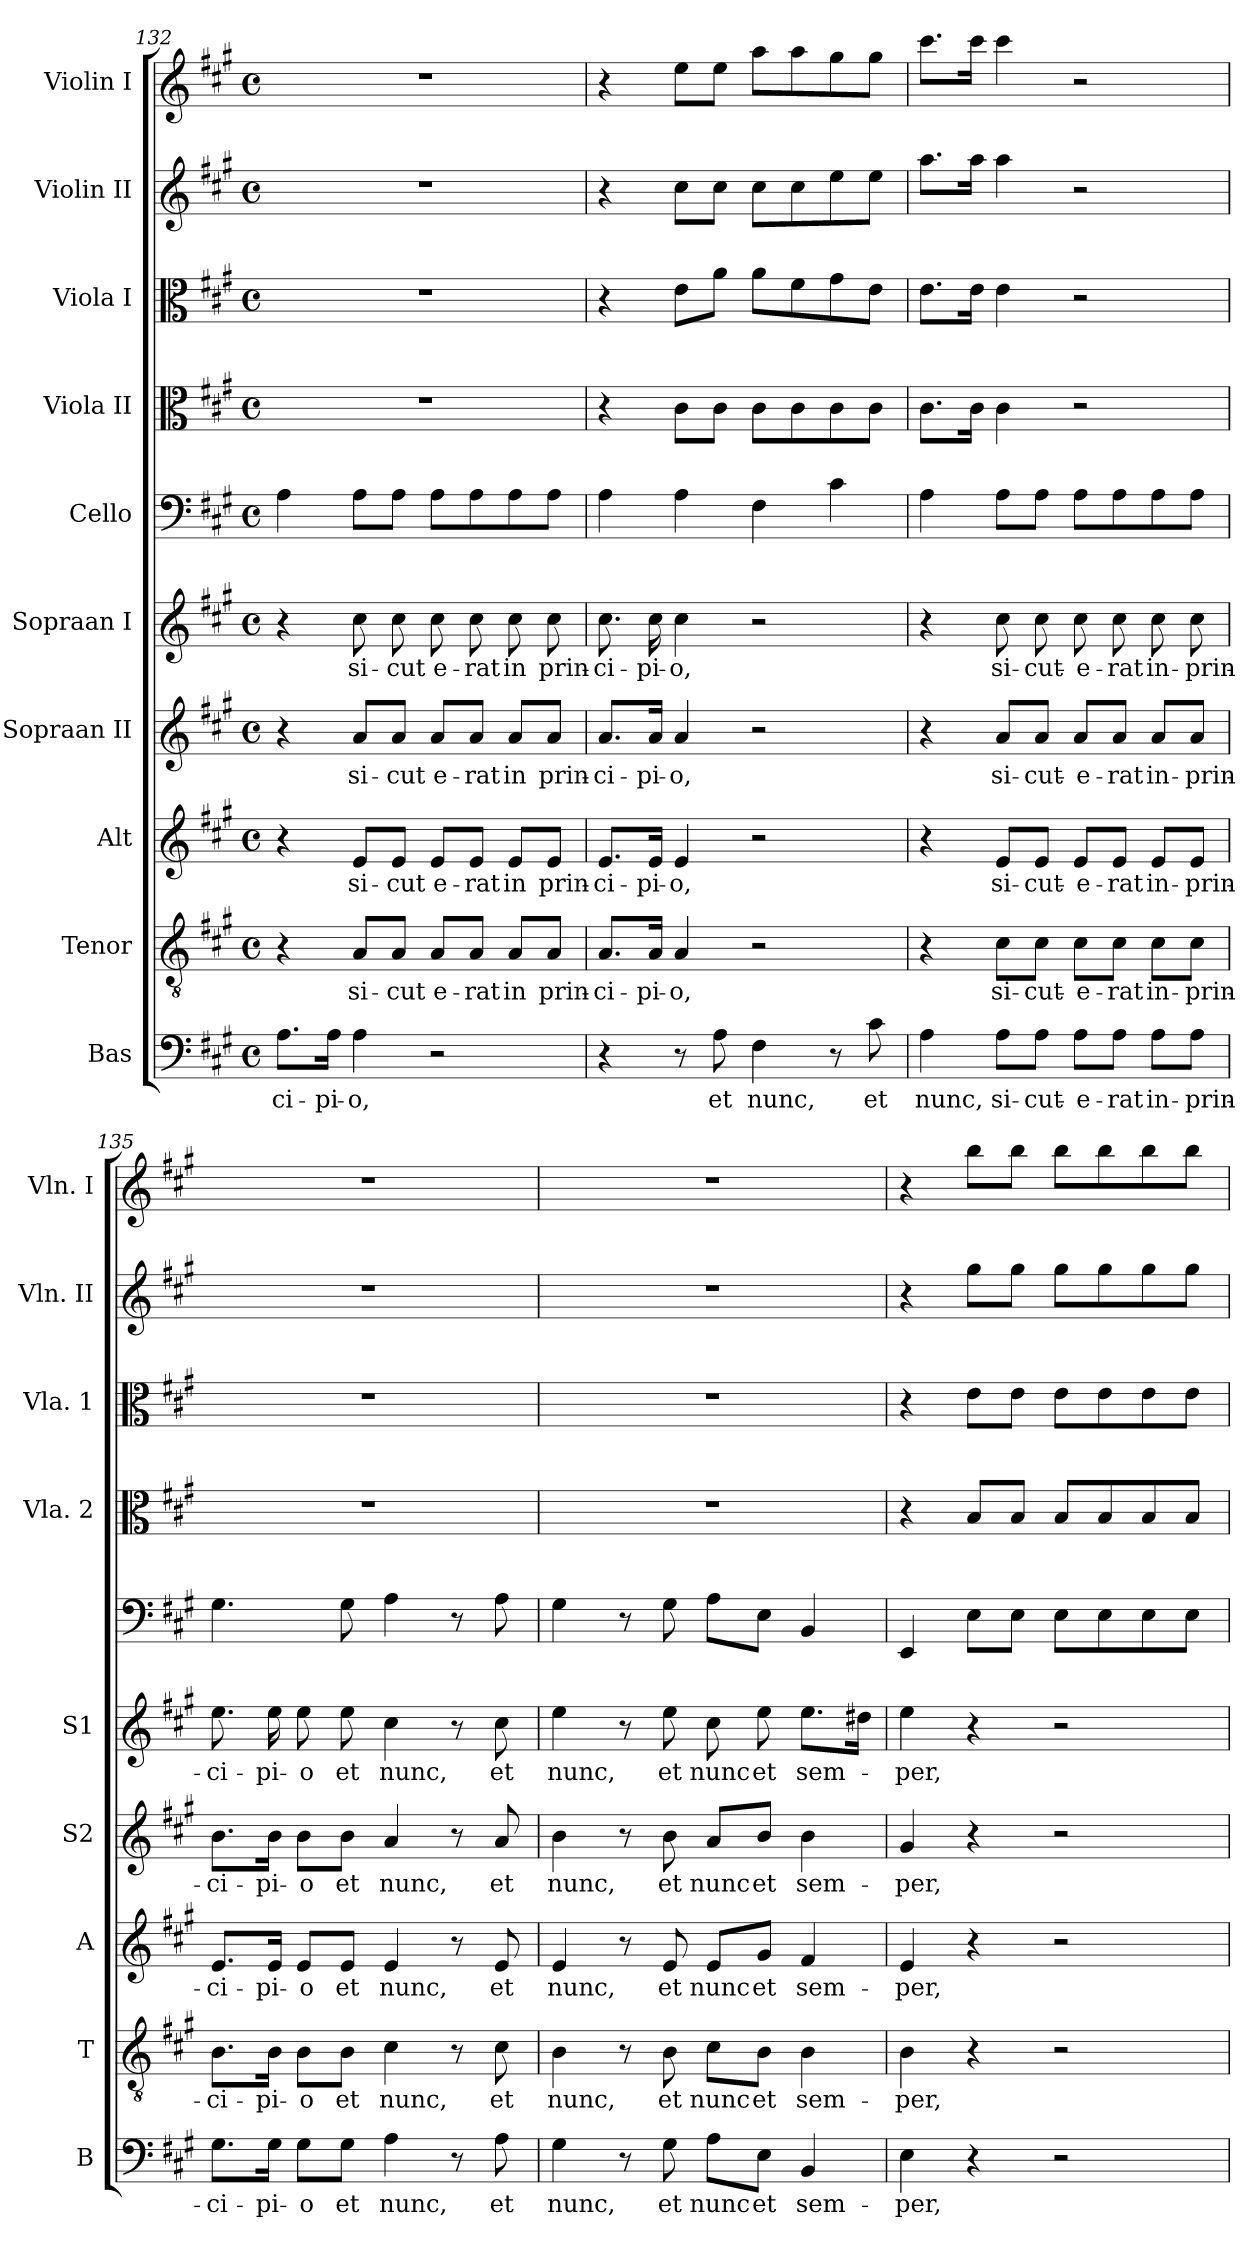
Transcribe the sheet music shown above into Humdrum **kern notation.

**kern	**text	**kern	**text	**kern	**text	**kern	**text	**kern	**text	**kern	**kern	**kern	**kern	**kern
*part10	*part10	*part9	*part9	*part8	*part8	*part7	*part7	*part6	*part6	*part5	*part4	*part3	*part2	*part1
*staff10	*staff10	*staff9	*staff9	*staff8	*staff8	*staff7	*staff7	*staff6	*staff6	*staff5	*staff4	*staff3	*staff2	*staff1
*I"Bas	*	*I"Tenor	*	*I"Alt	*	*I"Sopraan II	*	*I"Sopraan I	*	*I"Cello	*I"Viola II	*I"Viola I	*I"Violin II	*I"Violin I
*I'B	*	*I'T	*	*I'A	*	*I'S2	*	*I'S1	*	*	*I'Vla. 2	*I'Vla. 1	*I'Vln. II	*I'Vln. I
*clefF4	*	*clefGv2	*	*clefG2	*	*clefG2	*	*clefG2	*	*clefF4	*clefC3	*clefC3	*clefG2	*clefG2
*k[f#c#g#]	*	*k[f#c#g#]	*	*k[f#c#g#]	*	*k[f#c#g#]	*	*k[f#c#g#]	*	*k[f#c#g#]	*k[f#c#g#]	*k[f#c#g#]	*k[f#c#g#]	*k[f#c#g#]
*A:	*	*A:	*	*A:	*	*A:	*	*A:	*	*A:	*A:	*A:	*A:	*A:
*M4/4	*	*M4/4	*	*M4/4	*	*M4/4	*	*M4/4	*	*M4/4	*M4/4	*M4/4	*M4/4	*M4/4
*met(c)	*	*met(c)	*	*met(c)	*	*met(c)	*	*met(c)	*	*met(c)	*met(c)	*met(c)	*met(c)	*met(c)
=132	=132	=132	=132	=132	=132	=132	=132	=132	=132	=132	=132	=132	=132	=132
!	!LO:LY:b	!	!	!	!	!	!	!	!	!	!	!	!	!
8.A\L	-ci-	4r	.	4r	.	4r	.	4r	.	4A\	1r	1r	1r	1r
!	!LO:LY:b	!	!	!	!	!	!	!	!	!	!	!	!	!
16A\Jk	-pi-	.	.	.	.	.	.	.	.	.	.	.	.	.
!	!LO:LY:b	!	!LO:LY:b	!	!LO:LY:b	!	!LO:LY:b	!	!LO:LY:b	!	!	!	!	!
4A\	-o,	8A/L	si-	8e/L	si-	8a/L	si-	8cc#\	si-	8A\L	.	.	.	.
!	!	!	!LO:LY:b	!	!LO:LY:b	!	!LO:LY:b	!	!LO:LY:b	!	!	!	!	!
.	.	8A/J	-cut	8e/J	-cut	8a/J	-cut	8cc#\	-cut	8A\J	.	.	.	.
!	!	!	!LO:LY:b	!	!LO:LY:b	!	!LO:LY:b	!	!LO:LY:b	!	!	!	!	!
2r	.	8A/L	e-	8e/L	e-	8a/L	e-	8cc#\	e-	8A\L	.	.	.	.
!	!	!	!LO:LY:b	!	!LO:LY:b	!	!LO:LY:b	!	!LO:LY:b	!	!	!	!	!
.	.	8A/J	-rat	8e/J	-rat	8a/J	-rat	8cc#\	-rat	8A\	.	.	.	.
!	!	!	!LO:LY:b	!	!LO:LY:b	!	!LO:LY:b	!	!LO:LY:b	!	!	!	!	!
.	.	8A/L	in	8e/L	in	8a/L	in	8cc#\	in	8A\	.	.	.	.
!	!	!	!LO:LY:b	!	!LO:LY:b	!	!LO:LY:b	!	!LO:LY:b	!	!	!	!	!
.	.	8A/J	prin-	8e/J	prin-	8a/J	prin-	8cc#\	prin-	8A\J	.	.	.	.
=133	=133	=133	=133	=133	=133	=133	=133	=133	=133	=133	=133	=133	=133	=133
!	!	!	!LO:LY:b	!	!LO:LY:b	!	!LO:LY:b	!	!LO:LY:b	!	!	!	!	!
4r	.	8.A/L	-ci-	8.e/L	-ci-	8.a/L	-ci-	8.cc#\	-ci-	4A\	4r	4r	4r	4r
!	!	!	!LO:LY:b	!	!LO:LY:b	!	!LO:LY:b	!	!LO:LY:b	!	!	!	!	!
.	.	16A/Jk	-pi-	16e/Jk	-pi-	16a/Jk	-pi-	16cc#\	-pi-	.	.	.	.	.
!	!	!	!LO:LY:b	!	!LO:LY:b	!	!LO:LY:b	!	!LO:LY:b	!	!	!	!	!
8r	.	4A/	-o,	4e/	-o,	4a/	-o,	4cc#\	-o,	4A\	8c#\L	8e\L	8cc#\L	8ee\L
!	!LO:LY:b	!	!	!	!	!	!	!	!	!	!	!	!	!
8A\	et	.	.	.	.	.	.	.	.	.	8c#\J	8a\J	8cc#\J	8ee\J
!	!LO:LY:b	!	!	!	!	!	!	!	!	!	!	!	!	!
4F#\	nunc,	2r	.	2r	.	2r	.	2r	.	4F#\	8c#\L	8a\L	8cc#\L	8aa\L
.	.	.	.	.	.	.	.	.	.	.	8c#\	8f#\	8cc#\	8aa\
8r	.	.	.	.	.	.	.	.	.	4c#\	8c#\	8g#\	8ee\	8gg#\
!	!LO:LY:b	!	!	!	!	!	!	!	!	!	!	!	!	!
8c#\	et	.	.	.	.	.	.	.	.	.	8c#\J	8e\J	8ee\J	8gg#\J
=134	=134	=134	=134	=134	=134	=134	=134	=134	=134	=134	=134	=134	=134	=134
!	!LO:LY:b	!	!	!	!	!	!	!	!	!	!	!	!	!
4A\	nunc,	4r	.	4r	.	4r	.	4r	.	4A\	8.c#\L	8.e\L	8.aa\L	8.ccc#\L
.	.	.	.	.	.	.	.	.	.	.	16c#\Jk	16e\Jk	16aa\Jk	16ccc#\Jk
!	!LO:LY:b	!	!LO:LY:b	!	!LO:LY:b	!	!LO:LY:b	!	!LO:LY:b	!	!	!	!	!
8A\L	si-	8c#\L	si-	8e/L	si-	8a/L	si-	8cc#\	si-	8A\L	4c#\	4e\	4aa\	4ccc#\
!	!LO:LY:b	!	!LO:LY:b	!	!LO:LY:b	!	!LO:LY:b	!	!LO:LY:b	!	!	!	!	!
8A\J	-cut-	8c#\J	-cut-	8e/J	-cut-	8a/J	-cut-	8cc#\	-cut-	8A\J	.	.	.	.
!	!LO:LY:b	!	!LO:LY:b	!	!LO:LY:b	!	!LO:LY:b	!	!LO:LY:b	!	!	!	!	!
8A\L	-e-	8c#\L	-e-	8e/L	-e-	8a/L	-e-	8cc#\	-e-	8A\L	2r	2r	2r	2r
!	!LO:LY:b	!	!LO:LY:b	!	!LO:LY:b	!	!LO:LY:b	!	!LO:LY:b	!	!	!	!	!
8A\J	-rat	8c#\J	-rat	8e/J	-rat	8a/J	-rat	8cc#\	-rat	8A\	.	.	.	.
!	!LO:LY:b	!	!LO:LY:b	!	!LO:LY:b	!	!LO:LY:b	!	!LO:LY:b	!	!	!	!	!
8A\L	in-	8c#\L	in-	8e/L	in-	8a/L	in-	8cc#\	in-	8A\	.	.	.	.
!	!LO:LY:b	!	!LO:LY:b	!	!LO:LY:b	!	!LO:LY:b	!	!LO:LY:b	!	!	!	!	!
8A\J	-prin-	8c#\J	-prin-	8e/J	-prin-	8a/J	-prin-	8cc#\	-prin-	8A\J	.	.	.	.
!!LO:LB:g=z
=135	=135	=135	=135	=135	=135	=135	=135	=135	=135	=135	=135	=135	=135	=135
!	!LO:LY:b	!	!LO:LY:b	!	!LO:LY:b	!	!LO:LY:b	!	!LO:LY:b	!	!	!	!	!
8.G#\L	-ci-	8.B\L	-ci-	8.e/L	-ci-	8.b\L	-ci-	8.ee\	-ci-	4.G#\	1r	1r	1r	1r
!	!LO:LY:b	!	!LO:LY:b	!	!LO:LY:b	!	!LO:LY:b	!	!LO:LY:b	!	!	!	!	!
16G#\Jk	-pi-	16B\Jk	-pi-	16e/Jk	-pi-	16b\Jk	-pi-	16ee\	-pi-	.	.	.	.	.
!	!LO:LY:b	!	!LO:LY:b	!	!LO:LY:b	!	!LO:LY:b	!	!LO:LY:b	!	!	!	!	!
8G#\L	-o	8B\L	-o	8e/L	-o	8b\L	-o	8ee\	-o	.	.	.	.	.
!	!LO:LY:b	!	!LO:LY:b	!	!LO:LY:b	!	!LO:LY:b	!	!LO:LY:b	!	!	!	!	!
8G#\J	et	8B\J	et	8e/J	et	8b\J	et	8ee\	et	8G#\	.	.	.	.
!	!LO:LY:b	!	!LO:LY:b	!	!LO:LY:b	!	!LO:LY:b	!	!LO:LY:b	!	!	!	!	!
4A\	nunc,	4c#\	nunc,	4e/	nunc,	4a/	nunc,	4cc#\	nunc,	4A\	.	.	.	.
8r	.	8r	.	8r	.	8r	.	8r	.	8r	.	.	.	.
!	!LO:LY:b	!	!LO:LY:b	!	!LO:LY:b	!	!LO:LY:b	!	!LO:LY:b	!	!	!	!	!
8A\	et	8c#\	et	8e/	et	8a/	et	8cc#\	et	8A\	.	.	.	.
=136	=136	=136	=136	=136	=136	=136	=136	=136	=136	=136	=136	=136	=136	=136
!	!LO:LY:b	!	!LO:LY:b	!	!LO:LY:b	!	!LO:LY:b	!	!LO:LY:b	!	!	!	!	!
4G#\	nunc,	4B\	nunc,	4e/	nunc,	4b\	nunc,	4ee\	nunc,	4G#\	1r	1r	1r	1r
8r	.	8r	.	8r	.	8r	.	8r	.	8r	.	.	.	.
!	!LO:LY:b	!	!LO:LY:b	!	!LO:LY:b	!	!LO:LY:b	!	!LO:LY:b	!	!	!	!	!
8G#\	et	8B\	et	8e/	et	8b\	et	8ee\	et	8G#\	.	.	.	.
!	!LO:LY:b	!	!LO:LY:b	!	!LO:LY:b	!	!LO:LY:b	!	!LO:LY:b	!	!	!	!	!
8A\L	nunc	8c#\L	nunc	8e/L	nunc	8a/L	nunc	8cc#\	nunc	8A\L	.	.	.	.
!	!LO:LY:b	!	!LO:LY:b	!	!LO:LY:b	!	!LO:LY:b	!	!LO:LY:b	!	!	!	!	!
8E\J	et	8B\J	et	8g#/J	et	8b/J	et	8ee\	et	8E\J	.	.	.	.
!	!LO:LY:b	!	!LO:LY:b	!	!LO:LY:b	!	!LO:LY:b	!	!LO:LY:b	!	!	!	!	!
4BB/	sem-	4B\	sem-	4f#/	sem-	4b\	sem-	8.ee\L	sem-	4BB/	.	.	.	.
.	.	.	.	.	.	.	.	16dd#X\Jk	.	.	.	.	.	.
=137	=137	=137	=137	=137	=137	=137	=137	=137	=137	=137	=137	=137	=137	=137
!	!LO:LY:b	!	!LO:LY:b	!	!LO:LY:b	!	!LO:LY:b	!	!LO:LY:b	!	!	!	!	!
4E\	-per,	4B\	-per,	4e/	-per,	4g#/	-per,	4ee\	-per,	4EE/	4r	4r	4r	4r
4r	.	4r	.	4r	.	4r	.	4r	.	8E\L	8B/L	8e\L	8gg#\L	8bb\L
.	.	.	.	.	.	.	.	.	.	8E\J	8B/J	8e\J	8gg#\J	8bb\J
2r	.	2r	.	2r	.	2r	.	2r	.	8E\L	8B/L	8e\L	8gg#\L	8bb\L
.	.	.	.	.	.	.	.	.	.	8E\	8B/	8e\	8gg#\	8bb\
.	.	.	.	.	.	.	.	.	.	8E\	8B/	8e\	8gg#\	8bb\
.	.	.	.	.	.	.	.	.	.	8E\J	8B/J	8e\J	8gg#\J	8bb\J
=	=	=	=	=	=	=	=	=	=	=	=	=	=	=
*-	*-	*-	*-	*-	*-	*-	*-	*-	*-	*-	*-	*-	*-	*-
